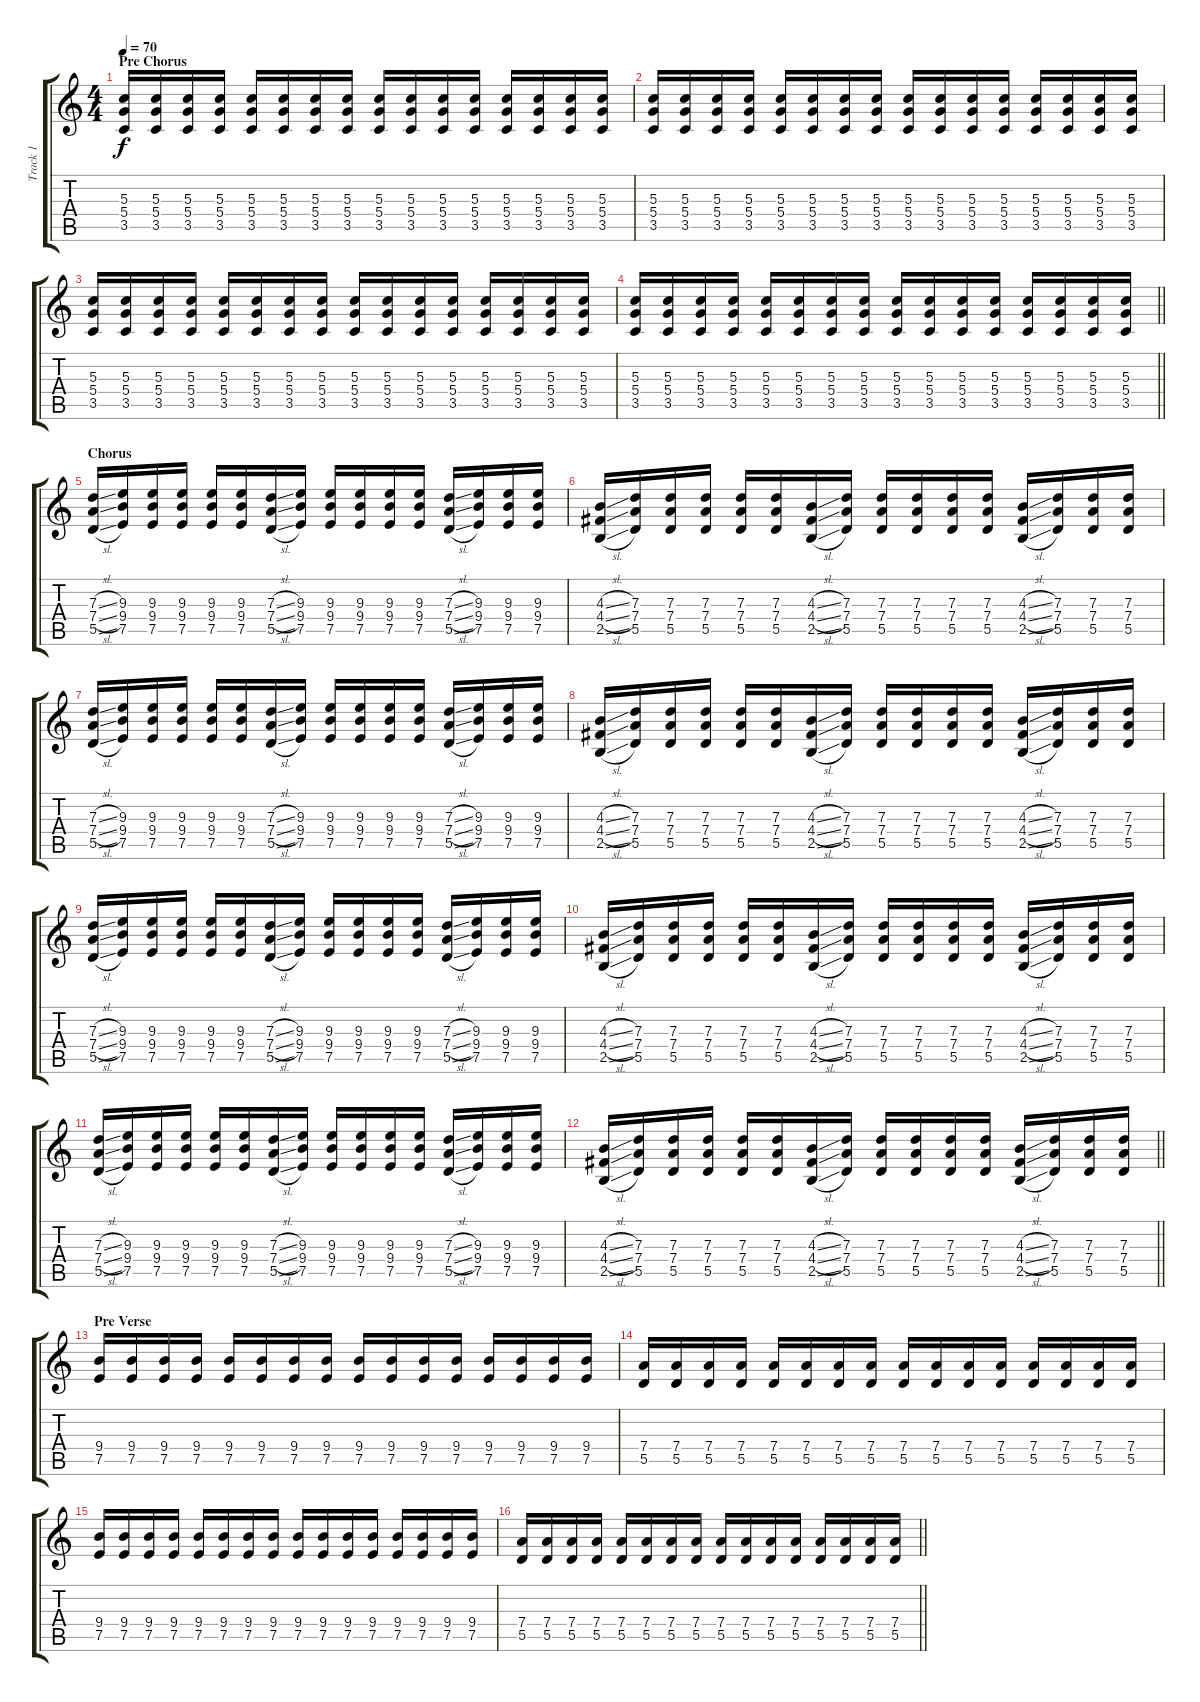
\track ("Track 1" "Track 1") {instrument electricguitarclean}
\staff {score tabs}
\tuning (E4 B3 G3 D3 A2 E2) {hide}
\ts (4 4)
\section ("" "Pre Chorus")
\tempo 70
\clef g2
\ks c
(5.3 5.4 3.5).16{dy f} (5.3 5.4 3.5).16 (5.3 5.4 3.5).16 (5.3 5.4 3.5).16 (5.3 5.4 3.5).16 (5.3 5.4 3.5).16 (5.3 5.4 3.5).16 (5.3 5.4 3.5).16 (5.3 5.4 3.5).16 (5.3 5.4 3.5).16 (5.3 5.4 3.5).16 (5.3 5.4 3.5).16 (5.3 5.4 3.5).16 (5.3 5.4 3.5).16 (5.3 5.4 3.5).16 (5.3 5.4 3.5).16 |
(5.3 5.4 3.5).16 (5.3 5.4 3.5).16 (5.3 5.4 3.5).16 (5.3 5.4 3.5).16 (5.3 5.4 3.5).16 (5.3 5.4 3.5).16 (5.3 5.4 3.5).16 (5.3 5.4 3.5).16 (5.3 5.4 3.5).16 (5.3 5.4 3.5).16 (5.3 5.4 3.5).16 (5.3 5.4 3.5).16 (5.3 5.4 3.5).16 (5.3 5.4 3.5).16 (5.3 5.4 3.5).16 (5.3 5.4 3.5).16 |
(5.3 5.4 3.5).16 (5.3 5.4 3.5).16 (5.3 5.4 3.5).16 (5.3 5.4 3.5).16 (5.3 5.4 3.5).16 (5.3 5.4 3.5).16 (5.3 5.4 3.5).16 (5.3 5.4 3.5).16 (5.3 5.4 3.5).16 (5.3 5.4 3.5).16 (5.3 5.4 3.5).16 (5.3 5.4 3.5).16 (5.3 5.4 3.5).16 (5.3 5.4 3.5).16 (5.3 5.4 3.5).16 (5.3 5.4 3.5).16 |
\barLineRight lightlight
(5.3 5.4 3.5).16 (5.3 5.4 3.5).16 (5.3 5.4 3.5).16 (5.3 5.4 3.5).16 (5.3 5.4 3.5).16 (5.3 5.4 3.5).16 (5.3 5.4 3.5).16 (5.3 5.4 3.5).16 (5.3 5.4 3.5).16 (5.3 5.4 3.5).16 (5.3 5.4 3.5).16 (5.3 5.4 3.5).16 (5.3 5.4 3.5).16 (5.3 5.4 3.5).16 (5.3 5.4 3.5).16 (5.3 5.4 3.5).16 |
\section ("" "Chorus")
(7.3{sl} 7.4{sl} 5.5{sl}).16{balance 11 instrument overdrivenguitar} (9.3 9.4 7.5).16 (9.3 9.4 7.5).16 (9.3 9.4 7.5).16 (9.3 9.4 7.5).16 (9.3 9.4 7.5).16 (7.3{sl} 7.4{sl} 5.5{sl}).16 (9.3 9.4 7.5).16 (9.3 9.4 7.5).16 (9.3 9.4 7.5).16 (9.3 9.4 7.5).16 (9.3 9.4 7.5).16 (7.3{sl} 7.4{sl} 5.5{sl}).16 (9.3 9.4 7.5).16 (9.3 9.4 7.5).16 (9.3 9.4 7.5).16 |
(4.3{sl} 4.4{sl} 2.5{sl}).16 (7.3 7.4 5.5).16 (7.3 7.4 5.5).16 (7.3 7.4 5.5).16 (7.3 7.4 5.5).16 (7.3 7.4 5.5).16 (4.3{sl} 4.4{sl} 2.5{sl}).16 (7.3 7.4 5.5).16 (7.3 7.4 5.5).16 (7.3 7.4 5.5).16 (7.3 7.4 5.5).16 (7.3 7.4 5.5).16 (4.3{sl} 4.4{sl} 2.5{sl}).16 (7.3 7.4 5.5).16 (7.3 7.4 5.5).16 (7.3 7.4 5.5).16 |
(7.3{sl} 7.4{sl} 5.5{sl}).16 (9.3 9.4 7.5).16 (9.3 9.4 7.5).16 (9.3 9.4 7.5).16 (9.3 9.4 7.5).16 (9.3 9.4 7.5).16 (7.3{sl} 7.4{sl} 5.5{sl}).16 (9.3 9.4 7.5).16 (9.3 9.4 7.5).16 (9.3 9.4 7.5).16 (9.3 9.4 7.5).16 (9.3 9.4 7.5).16 (7.3{sl} 7.4{sl} 5.5{sl}).16 (9.3 9.4 7.5).16 (9.3 9.4 7.5).16 (9.3 9.4 7.5).16 |
(4.3{sl} 4.4{sl} 2.5{sl}).16 (7.3 7.4 5.5).16 (7.3 7.4 5.5).16 (7.3 7.4 5.5).16 (7.3 7.4 5.5).16 (7.3 7.4 5.5).16 (4.3{sl} 4.4{sl} 2.5{sl}).16 (7.3 7.4 5.5).16 (7.3 7.4 5.5).16 (7.3 7.4 5.5).16 (7.3 7.4 5.5).16 (7.3 7.4 5.5).16 (4.3{sl} 4.4{sl} 2.5{sl}).16 (7.3 7.4 5.5).16 (7.3 7.4 5.5).16 (7.3 7.4 5.5).16 |
(7.3{sl} 7.4{sl} 5.5{sl}).16 (9.3 9.4 7.5).16 (9.3 9.4 7.5).16 (9.3 9.4 7.5).16 (9.3 9.4 7.5).16 (9.3 9.4 7.5).16 (7.3{sl} 7.4{sl} 5.5{sl}).16 (9.3 9.4 7.5).16 (9.3 9.4 7.5).16 (9.3 9.4 7.5).16 (9.3 9.4 7.5).16 (9.3 9.4 7.5).16 (7.3{sl} 7.4{sl} 5.5{sl}).16 (9.3 9.4 7.5).16 (9.3 9.4 7.5).16 (9.3 9.4 7.5).16 |
(4.3{sl} 4.4{sl} 2.5{sl}).16 (7.3 7.4 5.5).16 (7.3 7.4 5.5).16 (7.3 7.4 5.5).16 (7.3 7.4 5.5).16 (7.3 7.4 5.5).16 (4.3{sl} 4.4{sl} 2.5{sl}).16 (7.3 7.4 5.5).16 (7.3 7.4 5.5).16 (7.3 7.4 5.5).16 (7.3 7.4 5.5).16 (7.3 7.4 5.5).16 (4.3{sl} 4.4{sl} 2.5{sl}).16 (7.3 7.4 5.5).16 (7.3 7.4 5.5).16 (7.3 7.4 5.5).16 |
(7.3{sl} 7.4{sl} 5.5{sl}).16 (9.3 9.4 7.5).16 (9.3 9.4 7.5).16 (9.3 9.4 7.5).16 (9.3 9.4 7.5).16 (9.3 9.4 7.5).16 (7.3{sl} 7.4{sl} 5.5{sl}).16 (9.3 9.4 7.5).16 (9.3 9.4 7.5).16 (9.3 9.4 7.5).16 (9.3 9.4 7.5).16 (9.3 9.4 7.5).16 (7.3{sl} 7.4{sl} 5.5{sl}).16 (9.3 9.4 7.5).16 (9.3 9.4 7.5).16 (9.3 9.4 7.5).16 |
\barLineRight lightlight
(4.3{sl} 4.4{sl} 2.5{sl}).16 (7.3 7.4 5.5).16 (7.3 7.4 5.5).16 (7.3 7.4 5.5).16 (7.3 7.4 5.5).16 (7.3 7.4 5.5).16 (4.3{sl} 4.4{sl} 2.5{sl}).16 (7.3 7.4 5.5).16 (7.3 7.4 5.5).16 (7.3 7.4 5.5).16 (7.3 7.4 5.5).16 (7.3 7.4 5.5).16 (4.3{sl} 4.4{sl} 2.5{sl}).16 (7.3 7.4 5.5).16 (7.3 7.4 5.5).16 (7.3 7.4 5.5).16 |
\section ("" "Pre Verse")
(9.4 7.5).16{balance 5 instrument electricguitarclean} (9.4 7.5).16 (9.4 7.5).16 (9.4 7.5).16 (9.4 7.5).16 (9.4 7.5).16 (9.4 7.5).16 (9.4 7.5).16 (9.4 7.5).16 (9.4 7.5).16 (9.4 7.5).16 (9.4 7.5).16 (9.4 7.5).16 (9.4 7.5).16 (9.4 7.5).16 (9.4 7.5).16 |
(7.4 5.5).16 (7.4 5.5).16 (7.4 5.5).16 (7.4 5.5).16 (7.4 5.5).16 (7.4 5.5).16 (7.4 5.5).16 (7.4 5.5).16 (7.4 5.5).16 (7.4 5.5).16 (7.4 5.5).16 (7.4 5.5).16 (7.4 5.5).16 (7.4 5.5).16 (7.4 5.5).16 (7.4 5.5).16 |
(9.4 7.5).16 (9.4 7.5).16 (9.4 7.5).16 (9.4 7.5).16 (9.4 7.5).16 (9.4 7.5).16 (9.4 7.5).16 (9.4 7.5).16 (9.4 7.5).16 (9.4 7.5).16 (9.4 7.5).16 (9.4 7.5).16 (9.4 7.5).16 (9.4 7.5).16 (9.4 7.5).16 (9.4 7.5).16 |
\barLineRight lightlight
(7.4 5.5).16 (7.4 5.5).16 (7.4 5.5).16 (7.4 5.5).16 (7.4 5.5).16 (7.4 5.5).16 (7.4 5.5).16 (7.4 5.5).16 (7.4 5.5).16 (7.4 5.5).16 (7.4 5.5).16 (7.4 5.5).16 (7.4 5.5).16 (7.4 5.5).16 (7.4 5.5).16 (7.4 5.5).16
